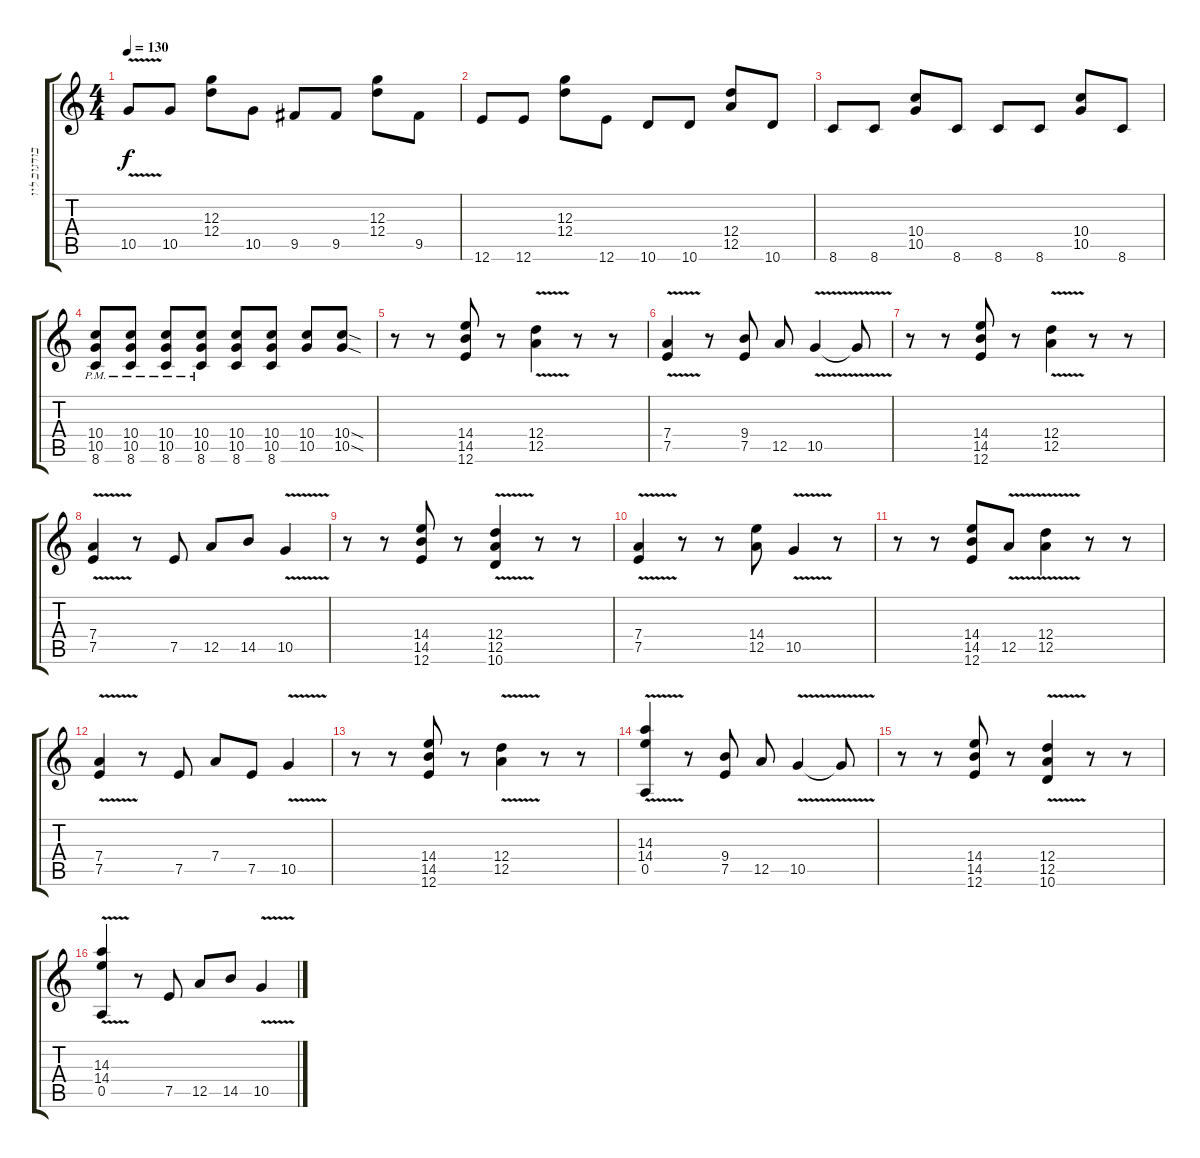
\track ("בודגוב ליווי" "בודגוב ליו") {instrument distortionguitar}
\staff {score tabs}
\tuning (E4 B3 G3 D3 A2 E2) {hide}
\ts (4 4)
\tempo 130
\clef g2
\ks c
10.5{v}.8{dy f volume 15} 10.5.8 (12.3 12.4).8 10.5.8 9.5.8 9.5.8 (12.3 12.4).8 9.5.8 |
12.6.8{volume 16} 12.6.8 (12.3 12.4).8 12.6.8 10.6.8 10.6.8 (12.4 12.5).8 10.6.8 |
8.6.8{volume 16} 8.6.8 (10.4 10.5).8 8.6.8 8.6.8 8.6.8 (10.4 10.5).8 8.6.8 |
(10.4 10.5 8.6{pm}).8{volume 11} (10.4 10.5 8.6{pm}).8{volume 12} (10.4 10.5 8.6{pm}).8{volume 13} (10.4 10.5 8.6{pm}).8{volume 14} (10.4 10.5 8.6).8{volume 15} (10.4 10.5 8.6).8{volume 16} (10.4 10.5).8 (10.4{sod} 10.5{sod}).8 |
r.8{instrument overdrivenguitar} r.8 (14.4 14.5 12.6).8 r.8 (12.4{v} 12.5{v}).4 r.8 r.8 |
(7.4{v} 7.5).4 r.8 (9.4 7.5).8 12.5.8 10.5{v}.4 10.5{t}.8 |
r.8 r.8 (14.4 14.5 12.6).8 r.8 (12.4{v} 12.5{v}).4 r.8 r.8 |
(7.4{v} 7.5).4 r.8 7.5.8 12.5.8 14.5.8 10.5{v}.4 |
r.8 r.8 (14.4 14.5 12.6).8 r.8 (12.4{v} 12.5 10.6).4 r.8 r.8 |
(7.4{v} 7.5).4 r.8 r.8 (14.4 12.5).8 10.5{v}.4 r.8 |
r.8 r.8 (14.4 14.5 12.6).8 12.5{v}.8 (12.4{v} 12.5).4 r.8 r.8 |
(7.4{v} 7.5).4 r.8 7.5.8 7.4.8 7.5.8 10.5{v}.4 |
r.8{instrument overdrivenguitar} r.8 (14.4 14.5 12.6).8 r.8 (12.4{v} 12.5).4 r.8 r.8 |
(14.3{v} 14.4 0.5).4 r.8 (9.4 7.5).8 12.5.8 10.5{v}.4 10.5{t}.8 |
r.8 r.8 (14.4 14.5 12.6).8 r.8 (12.4 12.5 10.6{v}).4 r.8 r.8 |
(14.3{v} 14.4 0.5).4 r.8 7.5.8 12.5.8 14.5.8 10.5{v}.4
